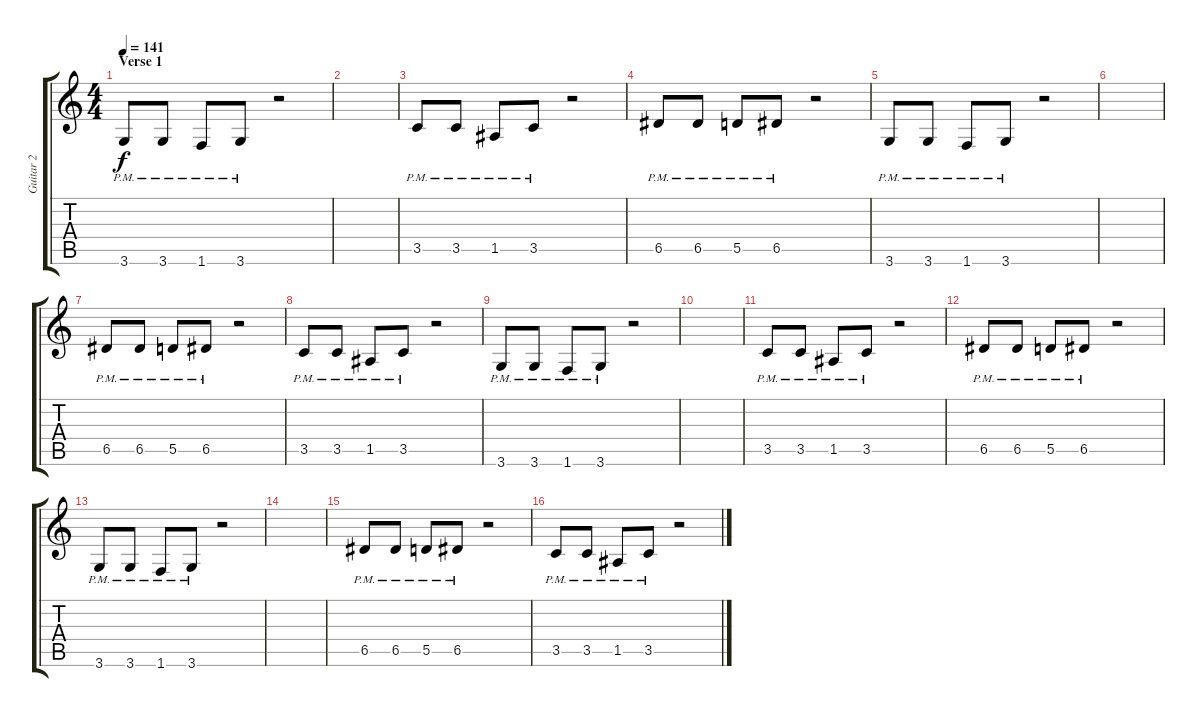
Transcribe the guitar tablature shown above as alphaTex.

\track ("Guitar 2" "Guitar 2") {instrument distortionguitar}
\staff {score tabs}
\tuning (E4 B3 G3 D3 A2 E2) {hide}
\ts (4 4)
\section ("" "Verse 1")
\tempo 141
\clef g2
\ks c
3.6{pm}.8{dy f volume 9} 3.6{pm}.8 1.6{pm}.8 3.6{pm}.8 r.2 |
|
3.5{pm}.8 3.5{pm}.8 1.5{pm}.8 3.5{pm}.8 r.2 |
6.5{pm}.8 6.5{pm}.8 5.5{pm}.8 6.5{pm}.8 r.2 |
3.6{pm}.8 3.6{pm}.8 1.6{pm}.8 3.6{pm}.8 r.2 |
|
6.5{pm}.8 6.5{pm}.8 5.5{pm}.8 6.5{pm}.8 r.2 |
3.5{pm}.8 3.5{pm}.8 1.5{pm}.8 3.5{pm}.8 r.2 |
3.6{pm}.8 3.6{pm}.8 1.6{pm}.8 3.6{pm}.8 r.2 |
|
3.5{pm}.8 3.5{pm}.8 1.5{pm}.8 3.5{pm}.8 r.2 |
6.5{pm}.8 6.5{pm}.8 5.5{pm}.8 6.5{pm}.8 r.2 |
3.6{pm}.8 3.6{pm}.8 1.6{pm}.8 3.6{pm}.8 r.2 |
|
6.5{pm}.8 6.5{pm}.8 5.5{pm}.8 6.5{pm}.8 r.2 |
3.5{pm}.8 3.5{pm}.8 1.5{pm}.8 3.5{pm}.8 r.2
